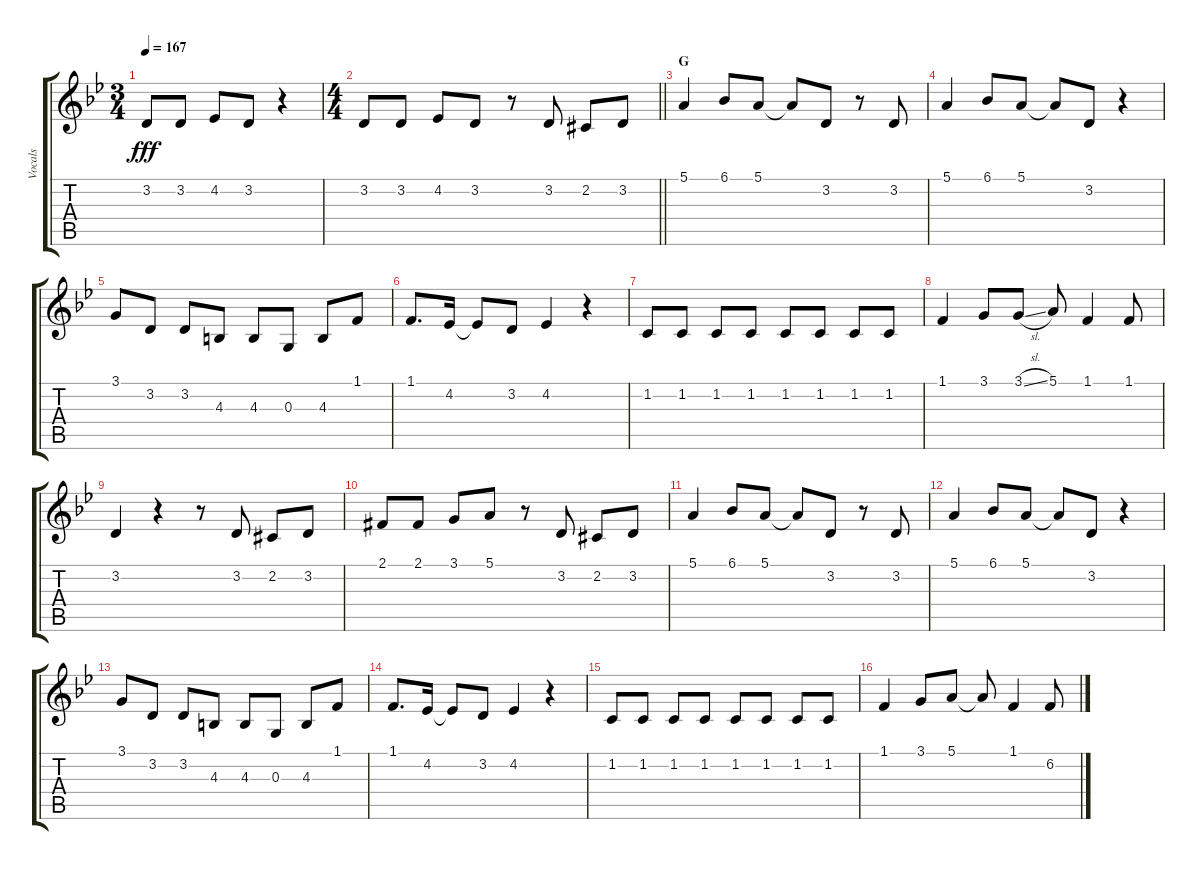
\track ("Vocals" "Vocals") {instrument voiceoohs}
\staff {score tabs}
\tuning (E4 B3 G3 D3 A2 E2) {hide}
\ts (3 4)
\tempo 167
\clef g2
\ks bb
3.2.8{dy fff} 3.2.8 4.2.8 3.2.8 r.4 |
\ts (4 4)
\barLineRight lightlight
3.2.8 3.2.8 4.2.8 3.2.8 r.8 3.2.8 2.2{acc #}.8 3.2.8 |
\section ("" "G")
5.1.4 6.1.8 5.1.8 5.1{t}.8 3.2.8 r.8 3.2.8 |
5.1.4 6.1.8 5.1.8 5.1{t}.8 3.2.8 r.4 |
3.1.8 3.2.8 3.2.8 4.3.8 4.3.8 0.3.8 4.3.8 1.1.8 |
1.1.8{d} 4.2.16 4.2{t}.8 3.2.8 4.2.4 r.4 |
1.2.8 1.2.8 1.2.8 1.2.8 1.2.8 1.2.8 1.2.8 1.2.8 |
1.1.4 3.1.8 3.1{sl}.8 5.1.8 1.1.4 1.1.8 |
3.2.4 r.4 r.8 3.2.8 2.2{acc #}.8 3.2.8 |
2.1{acc #}.8 2.1{acc #}.8 3.1.8 5.1.8 r.8 3.2.8 2.2{acc #}.8 3.2.8 |
5.1.4 6.1.8 5.1.8 5.1{t}.8 3.2.8 r.8 3.2.8 |
5.1.4 6.1.8 5.1.8 5.1{t}.8 3.2.8 r.4 |
3.1.8 3.2.8 3.2.8 4.3.8 4.3.8 0.3.8 4.3.8 1.1.8 |
1.1.8{d} 4.2.16 4.2{t}.8 3.2.8 4.2.4 r.4 |
1.2.8 1.2.8 1.2.8 1.2.8 1.2.8 1.2.8 1.2.8 1.2.8 |
1.1.4 3.1.8 5.1.8 5.1{t}.8 1.1.4 6.2{sl}.8
